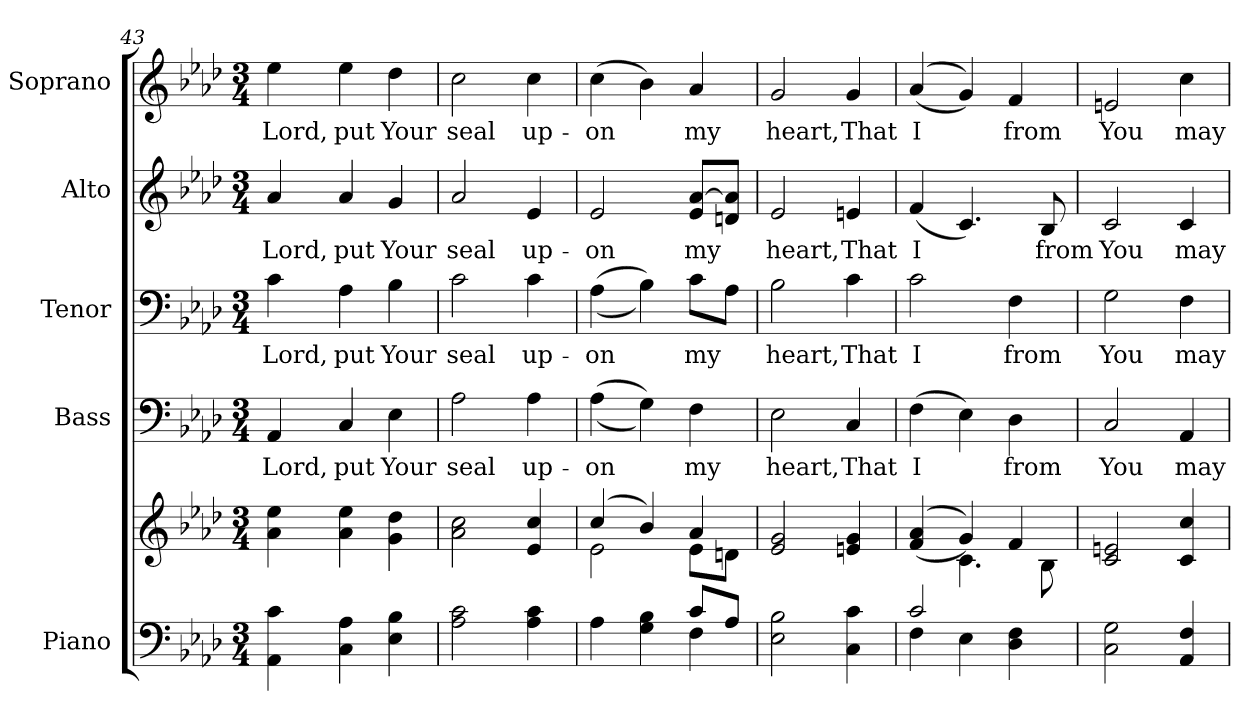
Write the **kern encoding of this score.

**kern	**kern	**kern	**text	**kern	**text	**kern	**text	**kern	**text
*part5	*part5	*part4	*part4	*part3	*part3	*part2	*part2	*part1	*part1
*staff6	*staff5	*staff4	*staff4	*staff3	*staff3	*staff2	*staff2	*staff1	*staff1
*I"Piano	*	*I"Bass	*	*I"Tenor	*	*I"Alto	*	*I"Soprano	*
*I'Pno.	*	*I'B.	*	*I'T.	*	*I'A.	*	*I'S.	*
!!LO:PB:g=z
*clefF4	*clefG2	*clefF4	*	*clefF4	*	*clefG2	*	*clefG2	*
*k[b-e-a-d-]	*k[b-e-a-d-]	*k[b-e-a-d-]	*	*k[b-e-a-d-]	*	*k[b-e-a-d-]	*	*k[b-e-a-d-]	*
*A-:	*A-:	*A-:	*	*A-:	*	*A-:	*	*A-:	*
*M3/4	*M3/4	*M3/4	*	*M3/4	*	*M3/4	*	*M3/4	*
=43	=43	=43	=43	=43	=43	=43	=43	=43	=43
!	!	!	!LO:LY:b:color=#000000	!	!	!	!	!	!
!	!	!	!	!	!LO:LY:b:color=#000000	!	!	!	!
!	!	!	!	!	!	!	!LO:LY:b:color=#000000	!	!
!	!	!	!	!	!	!	!	!	!LO:LY:b:color=#000000
4AA-i\ 4ci	4a-i\ 4ee-i	4AA-i/	Lord,	4ci\	Lord,	4a-i/	Lord,	4ee-i\	Lord,
!	!	!	!LO:LY:b:color=#000000	!	!	!	!	!	!
!	!	!	!	!	!LO:LY:b:color=#000000	!	!	!	!
!	!	!	!	!	!	!	!LO:LY:b:color=#000000	!	!
!	!	!	!	!	!	!	!	!	!LO:LY:b:color=#000000
4Ci\ 4A-i	4a-i\ 4ee-i	4Ci/	put	4A-i\	put	4a-i/	put	4ee-i\	put
!	!	!	!LO:LY:b:color=#000000	!	!	!	!	!	!
!	!	!	!	!	!LO:LY:b:color=#000000	!	!	!	!
!	!	!	!	!	!	!	!LO:LY:b:color=#000000	!	!
!	!	!	!	!	!	!	!	!	!LO:LY:b:color=#000000
4E-i\ 4B-i	4gi\ 4dd-i	4E-i\	Your	4B-i\	Your	4gi/	Your	4dd-i\	Your
=44	=44	=44	=44	=44	=44	=44	=44	=44	=44
!	!	!	!LO:LY:b:color=#000000	!	!	!	!	!	!
!	!	!	!	!	!LO:LY:b:color=#000000	!	!	!	!
!	!	!	!	!	!	!	!LO:LY:b:color=#000000	!	!
!	!	!	!	!	!	!	!	!	!LO:LY:b:color=#000000
2A-i\ 2ci	2a-i\ 2cci	2A-i\	seal	2ci\	seal	2a-i/	seal	2cci\	seal
!	!	!	!LO:LY:b:color=#000000	!	!	!	!	!	!
!	!	!	!	!	!LO:LY:b:color=#000000	!	!	!	!
!	!	!	!	!	!	!	!LO:LY:b:color=#000000	!	!
!	!	!	!	!	!	!	!	!	!LO:LY:b:color=#000000
4A-i\ 4ci	4e-i/ 4cci	4A-i\	up-	4ci\	up-	4e-i/	up-	4cci\	up-
=45	=45	=45	=45	=45	=45	=45	=45	=45	=45
*^	*^	*	*	*	*	*	*	*	*
!	!	!	!	!	!LO:LY:b:color=#000000	!	!	!	!	!	!
!	!	!	!	!	!	!	!LO:LY:b:color=#000000	!	!	!	!
!	!	!	!	!	!	!	!	!	!LO:LY:b:color=#000000	!	!
!	!	!	!	!	!	!	!	!	!	!	!LO:LY:b:color=#000000
4A-i\	2ryy	(4cci/	2e-i\	((4A-i\	-on	((4A-i\	-on	2e-i/	-on	(4cci\	-on
4Gi\ 4B-i	.	4b-i/)	.	4Gi\))	.	4B-i\))	.	.	.	4b-i\)	.
!	!	!	!	!	!LO:LY:b:color=#000000	!	!	!	!	!	!
!	!	!	!	!	!	!	!LO:LY:b:color=#000000	!	!	!	!
!	!	!	!	!	!	!	!	!	!LO:LY:b:color=#000000	!	!
!	!	!	!	!	!	!	!	!	!	!	!LO:LY:b:color=#000000
8ci/L	4Fi\	4a-i/	8e-i\L	4Fi\	my	8ci\L	my	8e-i/ [>8a-iL	my	4a-i/	my
8A-i/J	.	.	8dni\J	.	.	8A-i\J	.	8dni/ 8a-i]J	.	.	.
*v	*v	*	*	*	*	*	*	*	*	*	*
*	*v	*v	*	*	*	*	*	*	*	*
!!LO:PB:g=z
=46	=46	=46	=46	=46	=46	=46	=46	=46	=46
*	*^	*	*	*	*	*	*	*	*
!	!	!	!	!LO:LY:b:color=#000000	!	!	!	!	!	!
*	*v	*v	*	*	*	*	*	*	*	*
*	*^	*	*	*	*	*	*	*	*
!	!	!	!	!	!	!LO:LY:b:color=#000000	!	!	!	!
*	*v	*v	*	*	*	*	*	*	*	*
*	*^	*	*	*	*	*	*	*	*
!	!	!	!	!	!	!	!	!LO:LY:b:color=#000000	!	!
*	*v	*v	*	*	*	*	*	*	*	*
*	*^	*	*	*	*	*	*	*	*
!	!	!	!	!	!	!	!	!	!	!LO:LY:b:color=#000000
*	*v	*v	*	*	*	*	*	*	*	*
2E-i\ 2B-i	2e-i/ 2gi	2E-i\	heart,	2B-i\	heart,	2e-i/	heart,	2gi/	heart,
!	!	!	!LO:LY:b:color=#000000	!	!	!	!	!	!
!	!	!	!	!	!LO:LY:b:color=#000000	!	!	!	!
!	!	!	!	!	!	!	!LO:LY:b:color=#000000	!	!
!	!	!	!	!	!	!	!	!	!LO:LY:b:color=#000000
4Ci\ 4ci	4eni/ 4gi	4Ci/	That	4ci\	That	4eni/	That	4gi/	That
=47	=47	=47	=47	=47	=47	=47	=47	=47	=47
*^	*^	*	*	*	*	*	*	*	*
!	!	!	!	!	!LO:LY:b:color=#000000	!	!	!	!	!	!
!	!	!	!	!	!	!	!LO:LY:b:color=#000000	!	!	!	!
!	!	!	!	!	!	!	!	!	!LO:LY:b:color=#000000	!	!
!	!	!	!	!	!	!	!	!	!	!	!LO:LY:b:color=#000000
2ci/	4Fi\	((4fi/ 4a-i	4ryy	(4Fi\	I	2ci\	I	(4fi/	I	((4a-i/	I
.	4E-i\	4gi/))	4.ci\	4E-i\)	.	.	.	4.ci/)	.	4gi/))	.
!	!	!	!	!	!LO:LY:b:color=#000000	!	!	!	!	!	!
!	!	!	!	!	!	!	!LO:LY:b:color=#000000	!	!	!	!
!	!	!	!	!	!	!	!	!	!	!	!LO:LY:b:color=#000000
4D-i\ 4Fi	4ryy	4fi/	.	4D-i\	from	4Fi\	from	.	.	4fi/	from
!	!	!	!	!	!	!	!	!	!LO:LY:b:color=#000000	!	!
.	.	.	8B-i\	.	.	.	.	8B-i/	from	.	.
*v	*v	*	*	*	*	*	*	*	*	*	*
*	*v	*v	*	*	*	*	*	*	*	*
=48	=48	=48	=48	=48	=48	=48	=48	=48	=48
*	*^	*	*	*	*	*	*	*	*
!	!	!	!	!LO:LY:b:color=#000000	!	!	!	!	!	!
*	*v	*v	*	*	*	*	*	*	*	*
*	*^	*	*	*	*	*	*	*	*
!	!	!	!	!	!	!LO:LY:b:color=#000000	!	!	!	!
*	*v	*v	*	*	*	*	*	*	*	*
*	*^	*	*	*	*	*	*	*	*
!	!	!	!	!	!	!	!	!LO:LY:b:color=#000000	!	!
*	*v	*v	*	*	*	*	*	*	*	*
*	*^	*	*	*	*	*	*	*	*
!	!	!	!	!	!	!	!	!	!	!LO:LY:b:color=#000000
*	*v	*v	*	*	*	*	*	*	*	*
2Ci\ 2Gi	2ci/ 2eni	2Ci/	You	2Gi\	You	2ci/	You	2eni/	You
!	!	!	!LO:LY:b:color=#000000	!	!	!	!	!	!
!	!	!	!	!	!LO:LY:b:color=#000000	!	!	!	!
!	!	!	!	!	!	!	!LO:LY:b:color=#000000	!	!
!	!	!	!	!	!	!	!	!	!LO:LY:b:color=#000000
4AA-i/ 4Fi	4ci/ 4cci	4AA-i/	may	4Fi\	may	4ci/	may	4cci\	may
=	=	=	=	=	=	=	=	=	=
*-	*-	*-	*-	*-	*-	*-	*-	*-	*-
